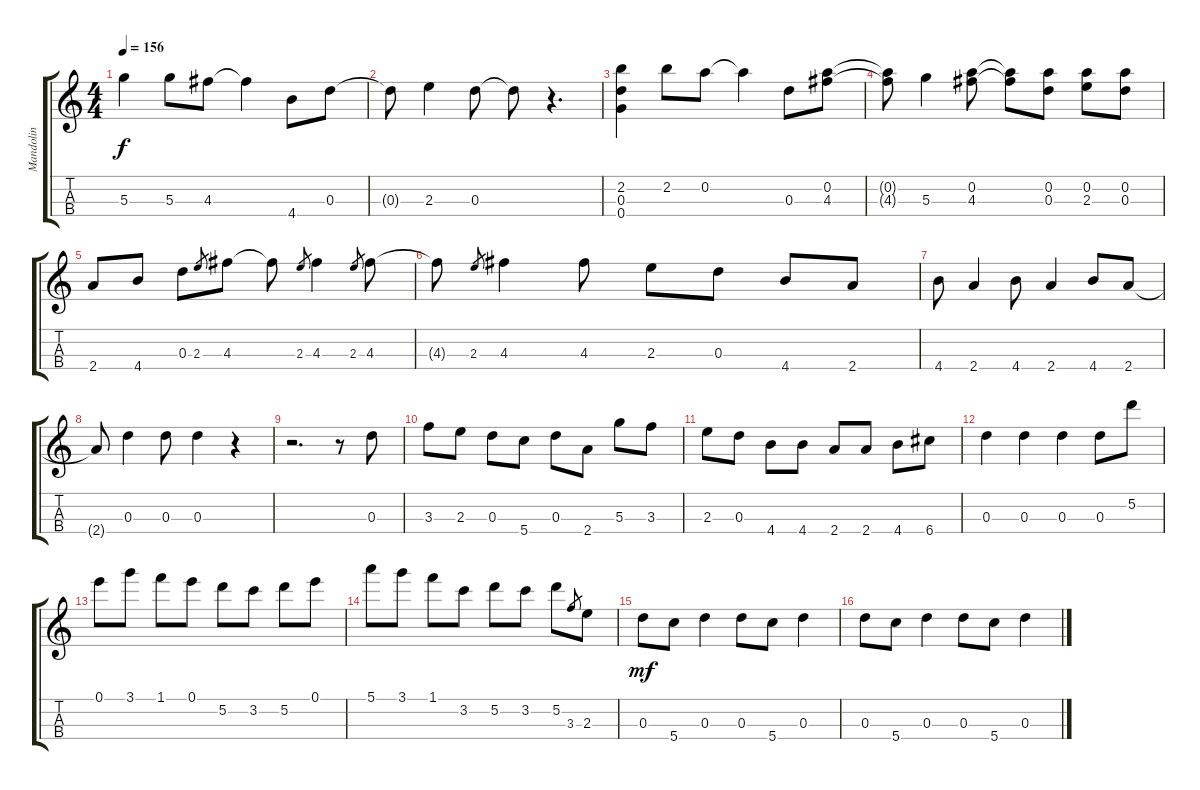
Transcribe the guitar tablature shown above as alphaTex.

\track ("Mandolin" "Mandolin") {instrument banjo}
\staff {score tabs}
\tuning (E5 A4 D4 G3) {hide}
\displaytranspose 12
\ts (4 4)
\tempo 156
\clef g2
\ks c
5.3.4{dy f} 5.3.8 4.3.8 4.3{t}.4 4.4.8 0.3.8 |
0.3{t}.8 2.3.4 0.3.8 0.3{t}.8 r.4{d} |
(2.2 0.3 0.4).4 2.2.8 0.2.8 0.2{t}.4 0.3.8 (0.2 4.3).8 |
(0.2{t} 4.3{t}).8 5.3.4 (0.2 4.3).8 (0.2{t} 4.3{t}).8 (0.2 0.3).8 (0.2 2.3).8 (0.2 0.3).8 |
2.4.8 4.4.8 0.3.8 2.3.8{gr} 4.3.8 4.3{t}.8 2.3.8{gr} 4.3.4 2.3.8{gr} 4.3.8 |
4.3{t}.8 2.3.8{gr} 4.3.4 4.3.8 2.3.8 0.3.8 4.4.8 2.4.8 |
4.4.8 2.4.4 4.4.8 2.4.4 4.4.8 2.4.8 |
2.4{t}.8 0.3.4 0.3.8 0.3.4 r.4 |
r.2{d} r.8 0.3.8 |
3.3.8 2.3.8 0.3.8 5.4.8 0.3.8 2.4.8 5.3.8 3.3.8 |
2.3.8 0.3.8 4.4.8 4.4.8 2.4.8 2.4.8 4.4.8 6.4.8 |
0.3.4 0.3.4 0.3.4 0.3.8 5.2.8 |
0.1.8 3.1.8 1.1.8 0.1.8 5.2.8 3.2.8 5.2.8 0.1.8 |
5.1.8 3.1.8 1.1.8 3.2.8 5.2.8 3.2.8 5.2.8 3.3.8{gr} 2.3.8 |
0.3.8{dy mf} 5.4.8 0.3.4 0.3.8 5.4.8 0.3.4 |
0.3.8 5.4.8 0.3.4 0.3.8 5.4.8 0.3.4
